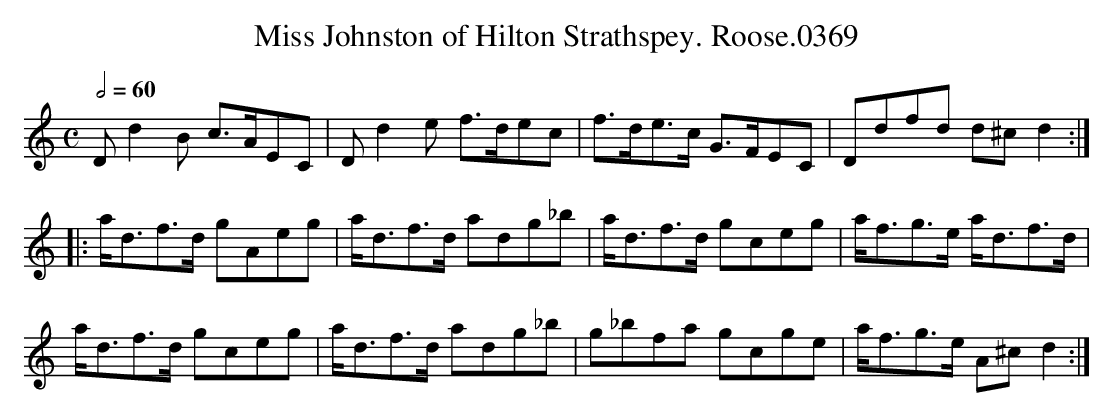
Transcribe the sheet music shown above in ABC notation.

X:1
T:Miss Johnston of Hilton Strathspey. Roose.0369
Q:1/2=60
M:C
L:1/8
K:Ddor
Dd2 B c>AEC|Dd2 e f>dec|f>de>c G>FEC| Ddfd d^cd2:|
|:a<df>d gAeg| a<df>d adg_b|a<df>d gceg|a<fg>e a<df>d|
a<df>d gceg| a<df>d adg_b|g_bfa gcge|a<fg>e A^c d2:|
